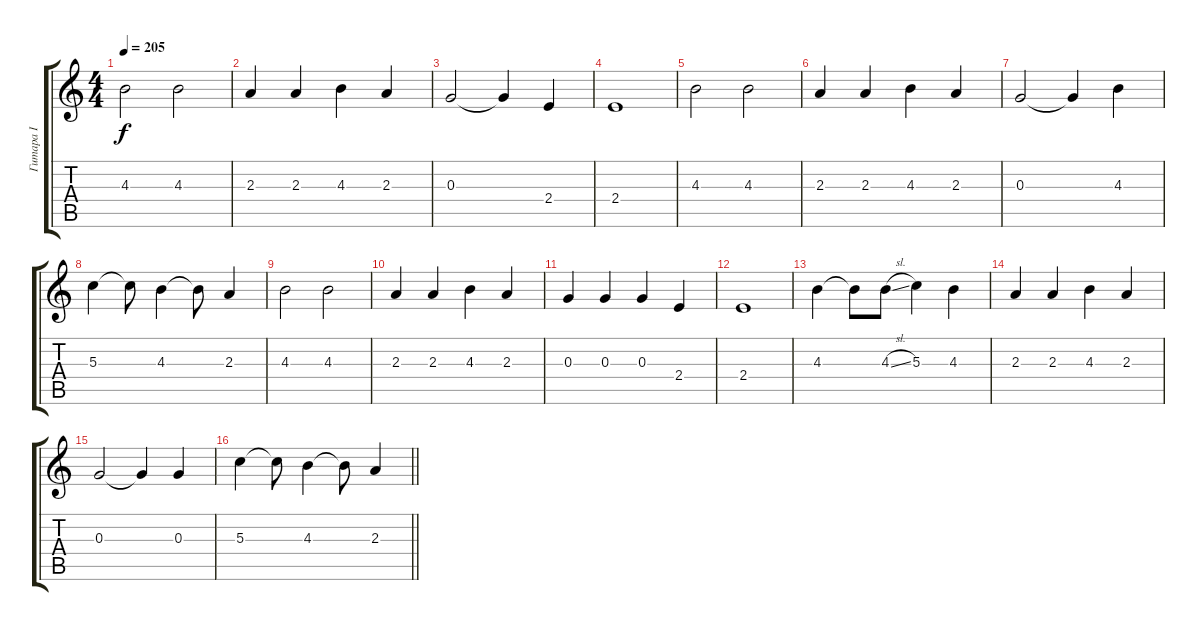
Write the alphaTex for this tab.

\track ("Гитара I" "Гитара I") {instrument electricguitarjazz}
\staff {score tabs}
\tuning (E4 B3 G3 D3 A2 E2) {hide}
\ts (4 4)
\tempo 205
\clef g2
\ks c
4.3.2{dy f} 4.3.2 |
2.3.4 2.3.4 4.3.4 2.3.4 |
0.3.2 0.3{t}.4 2.4.4 |
2.4.1 |
4.3.2 4.3.2 |
2.3.4 2.3.4 4.3.4 2.3.4 |
0.3.2 0.3{t}.4 4.3.4 |
5.3.4 5.3{t}.8 4.3.4 4.3{t}.8 2.3.4 |
4.3.2 4.3.2 |
2.3.4 2.3.4 4.3.4 2.3.4 |
0.3.4 0.3.4 0.3.4 2.4.4 |
2.4.1 |
4.3.4 4.3{t}.8 4.3{sl}.8 5.3.4 4.3.4 |
2.3.4 2.3.4 4.3.4 2.3.4 |
0.3.2 0.3{t}.4 0.3.4 |
\barLineRight lightlight
5.3.4 5.3{t}.8 4.3.4 4.3{t}.8 2.3.4
